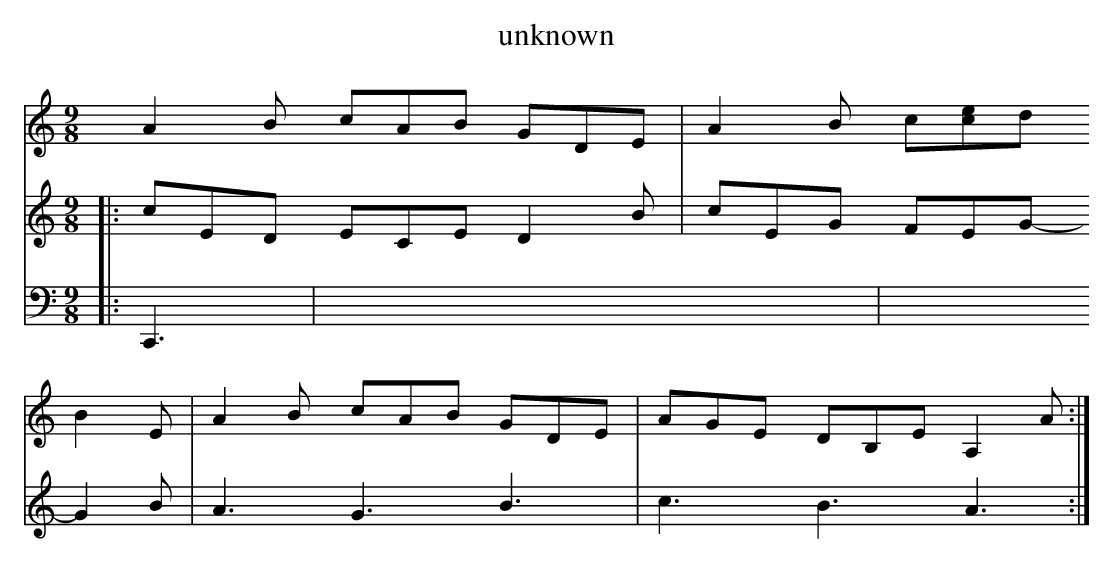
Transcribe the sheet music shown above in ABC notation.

X:1
T:unknown
L:1/8
M:9/8
K:C
V:1
A2 B cAB GDE |\
A2 B c[ce]d
B2 E |\
A2 B cAB GDE |\
AGE DB,E A,2 A :|
V:2
L:1/8
M:9/8
K:C
|:cED ECE D2 B |\
cEG FEG -G2 B |\
A3 G3 B3 |\
c3 B3 A3 :|
V:3
L:1/8
M:9/8
K:C
|:C,,3 ^X3 =X3 |\
^X3 =X3 X3 |\
